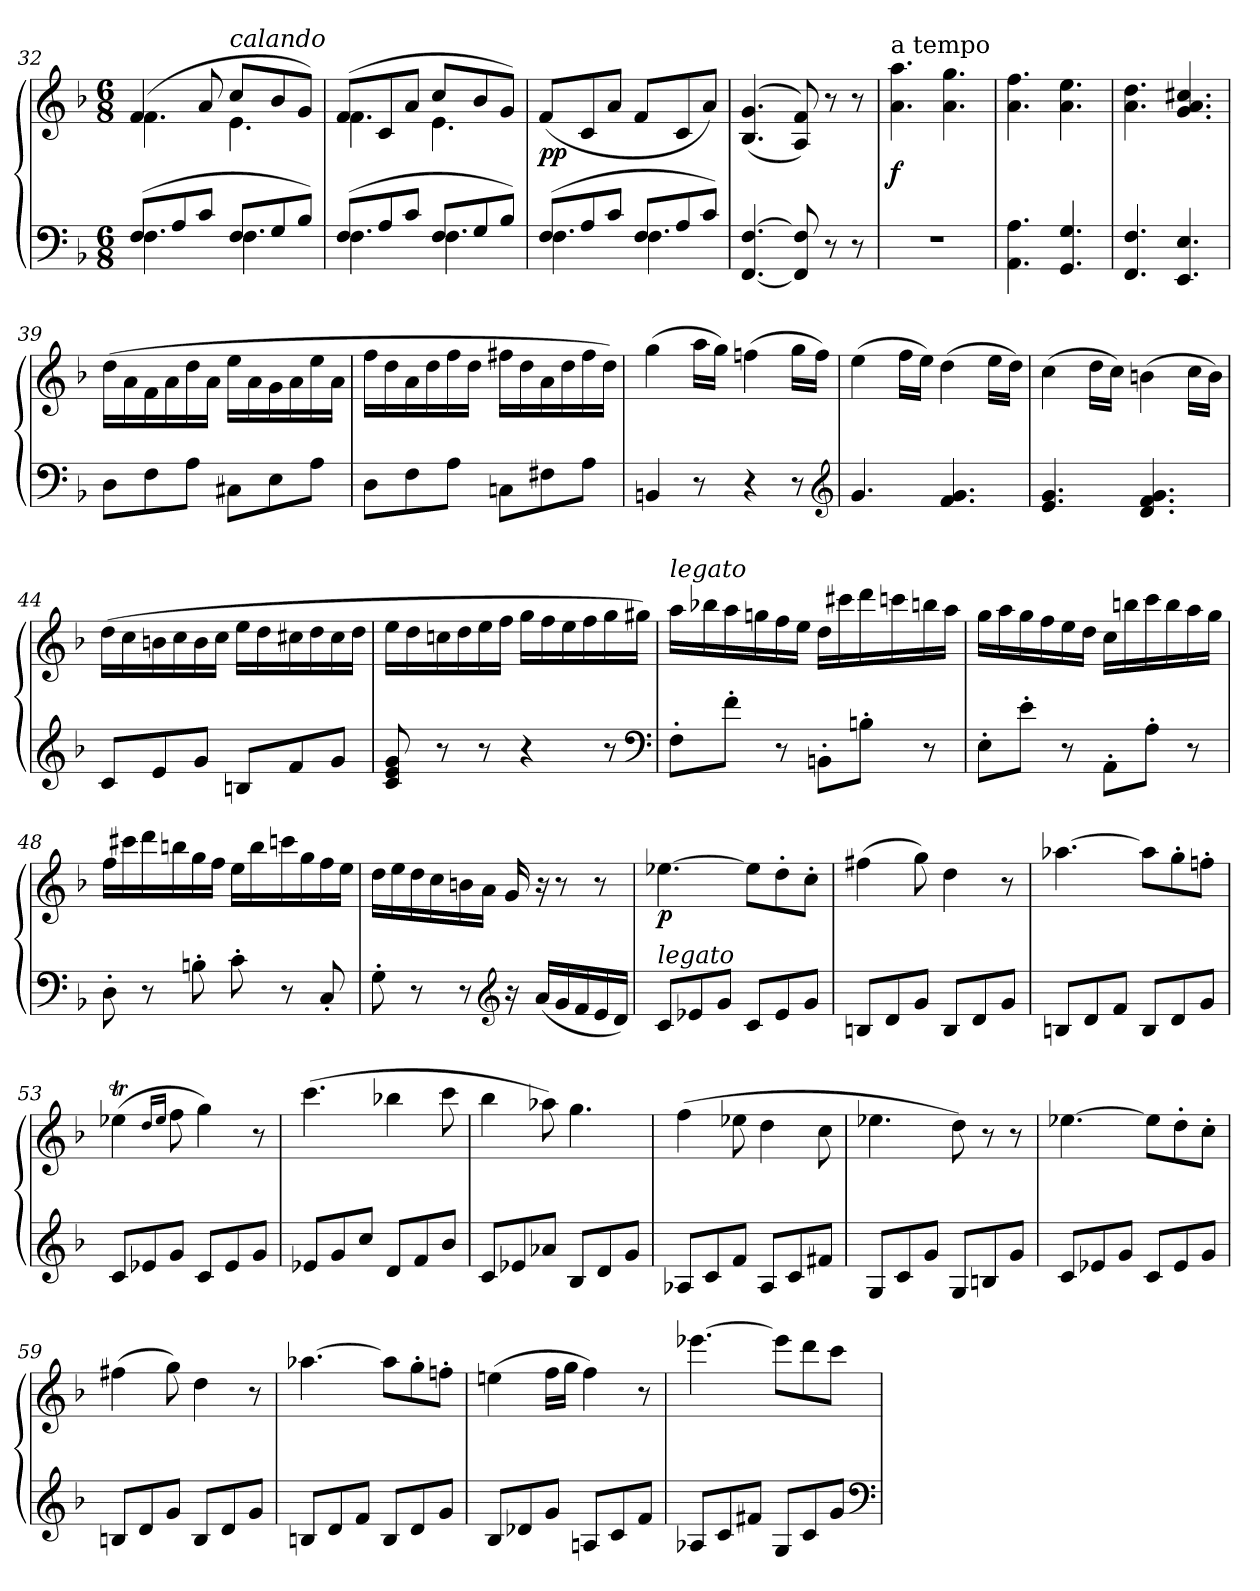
**kern	**kern	**dynam
*part1	*part1	*part1
*staff2	*staff1	*staff1/2
*clefF4	*clefG2	*
*k[b-]	*k[b-]	*
*F:	*F:	*
*M6/8	*M6/8	*
=32	=32	=32
*^	*^	*
(8FL	4.F	(4f	4.f	.
8A	.	.	.	.
8cJ	.	8a	.	.
!	!	!LO:TX:a:i:t=calando	!	!
8FL	4.F	8ccL	4.e	.
8G	.	8b-	.	.
8B-J)	.	8gJ)	.	.
=33	=33	=33	=33	=33
(8FL	4.F	(8fL	4.f	.
8A	.	8c	.	.
8cJ	.	8aJ	.	.
8FL	4.F	8ccL	4.e	.
8G	.	8b-	.	.
8B-J)	.	8gJ)	.	.
*	*	*v	*v	*
=34	=34	=34	=34
(8FL	4.F	(8fL	pp
8A	.	8c	.
8cJ	.	8aJ	.
8FL	4.F	8fL	.
8A	.	8c	.
8cJ)	.	8aJ)	.
*v	*v	*	*
=35	=35	=35
[4.FF [4.F	(<(>4.B- 4.g	.
8FF] 8F]	8A 8f))	.
8r	8r	.
8r	8r	.
=36	=36	=36
!	!LO:TX:a:t=a tempo	!
2.r	4.a 4.aa	f
.	4.a 4.gg	.
=37	=37	=37
4.AA 4.A	4.a 4.ff	.
4.GG 4.G	4.a 4.ee	.
=38	=38	=38
4.FF 4.F	4.a 4.dd	.
4.EE 4.E	4.g 4.a 4.cc#X	.
=39	=39	=39
8DL	(16dd\LL	.
.	16a\	.
8F	16f\	.
.	16a\	.
8AJ	16dd\	.
.	16a\JJ	.
8C#XL	16eeLL	.
.	16a	.
8E	16g	.
.	16a	.
8AJ	16ee	.
.	16aJJ	.
=40	=40	=40
8DL	16ffLL	.
.	16dd	.
8F	16a	.
.	16dd	.
8AJ	16ff	.
.	16ddJJ	.
8CnL	16ff#XLL	.
.	16dd	.
8F#X	16a	.
.	16dd	.
8AJ	16ff#	.
.	16ddJJ)	.
=41	=41	=41
4BBn	(4gg	.
8r	16aaLL	.
.	16ggJJ)	.
4r	(4ffn	.
8r	16ggLL	.
.	16ffJJ)	.
*clefG2	*	*
=42	=42	=42
4.g	(4ee	.
.	16ffLL	.
.	16eeJJ)	.
4.f 4.g	(4dd	.
.	16eeLL	.
.	16ddJJ)	.
=43	=43	=43
4.e 4.g	(4cc	.
.	16ddLL	.
.	16ccJJ)	.
4.d 4.f 4.g	(4bn	.
.	16ccLL	.
.	16bJJ)	.
=44	=44	=44
8cL	(16ddLL	.
.	16cc	.
8e	16bn	.
.	16cc	.
8gJ	16b	.
.	16ccJJ	.
8BnL	16eeLL	.
.	16dd	.
8f	16cc#X	.
.	16dd	.
8gJ	16cc#	.
.	16ddJJ	.
=45	=45	=45
8c 8e 8g	16eeLL	.
.	16dd	.
8r	16ccn	.
.	16dd	.
8r	16ee	.
.	16ffJJ	.
4r	16ggLL	.
.	16ff	.
.	16ee	.
.	16ff	.
8r	16gg	.
.	16gg#XJJ)	.
*clefF4	*	*
=46	=46	=46
!	!LO:TX:a:i:t=legato	!
8F'L	16aaLL	.
.	16bb-X	.
8f'J	16aa	.
.	16ggn	.
8r	16ff	.
.	16eeJJ	.
8BBn'L	16ddLL	.
.	16ccc#X	.
8Bn'J	16ddd	.
.	16cccn	.
8r	16bbn	.
.	16aaJJ	.
=47	=47	=47
8E'L	16ggLL	.
.	16aa	.
8e'J	16gg	.
.	16ff	.
8r	16ee	.
.	16ddJJ	.
8AA'L	16ccLL	.
.	16bbn	.
8A'J	16ccc	.
.	16bb	.
8r	16aa	.
.	16ggJJ	.
=48	=48	=48
8D'	16ffLL	.
.	16ccc#X	.
8r	16ddd	.
.	16bbn	.
8Bn'	16gg	.
.	16ffJJ	.
8c'	16eeLL	.
.	16bb	.
8r	16cccn	.
.	16gg	.
8C'	16ff	.
.	16eeJJ	.
=49	=49	=49
8G'	16ddLL	.
.	16ee	.
8r	16dd	.
.	16cc	.
8r	16bn	.
.	16aJJ	.
*clefG2	*	*
16r	16g	.
(16aLL	16r	.
16g	8r	.
16f	.	.
16e	8r	.
16dJJ)	.	.
=50	=50	=50
!LO:TX:a:i:t=legato	!	!
8cL	[4.ee-X	p
8e-X	.	.
8gJ	.	.
8cL	8ee-L]	.
8e-	8dd'	.
8gJ	8cc'J	.
=51	=51	=51
8BnL	(4ff#X	.
8d	.	.
8gJ	8gg)	.
8BL	4dd	.
8d	.	.
8gJ	8r	.
=52	=52	=52
8BnL	[4.aa-X	.
8d	.	.
8fJ	.	.
8BL	8aa-L]	.
8d	8gg'	.
8gJ	8ffn'J	.
=53	=53	=53
8cL	(4ee-XT	.
8e-X	.	.
.	16qddLL	.
.	16qee-JJ	.
8gJ	8ff	.
8cL	4gg)	.
8e-	.	.
8gJ	8r	.
=54	=54	=54
8e-XL	(4.ccc	.
8g	.	.
8ccJ	.	.
8dL	4bb-X	.
8f	.	.
8b-J	8ccc	.
=55	=55	=55
8cL	4bb-	.
8e-X	.	.
8a-XJ	8aa-X)	.
8B-L	4.gg	.
8d	.	.
8gJ	.	.
=56	=56	=56
8A-XL	(4ff	.
8c	.	.
8fJ	8ee-X	.
8A-L	4dd	.
8c	.	.
8f#XJ	8cc	.
=57	=57	=57
8GL	4.ee-X	.
8c	.	.
8gJ	.	.
8GL	8dd)	.
8Bn	8r	.
8gJ	8r	.
=58	=58	=58
8cL	[4.ee-X	.
8e-X	.	.
8gJ	.	.
8cL	8ee-L]	.
8e-	8dd'	.
8gJ	8cc'J	.
=59	=59	=59
8BnL	(4ff#X	.
8d	.	.
8gJ	8gg)	.
8BL	4dd	.
8d	.	.
8gJ	8r	.
=60	=60	=60
8BnL	[4.aa-X	.
8d	.	.
8fJ	.	.
8BL	8aa-L]	.
8d	8gg'	.
8gJ	8ffn'J	.
=61	=61	=61
8B-L	(4een	.
8d-X	.	.
8gJ	16ffLL	.
.	16ggJJ	.
8AnL	4ff)	.
8c	.	.
8fJ	8r	.
=62	=62	=62
8A-XL	[4.eee-X	.
8c	.	.
8f#XJ	.	.
8GL	8eee-L]	.
8c	8ddd	.
8gJ	8cccJ	.
*clefF4	*	*
=	=	=
*-	*-	*-
